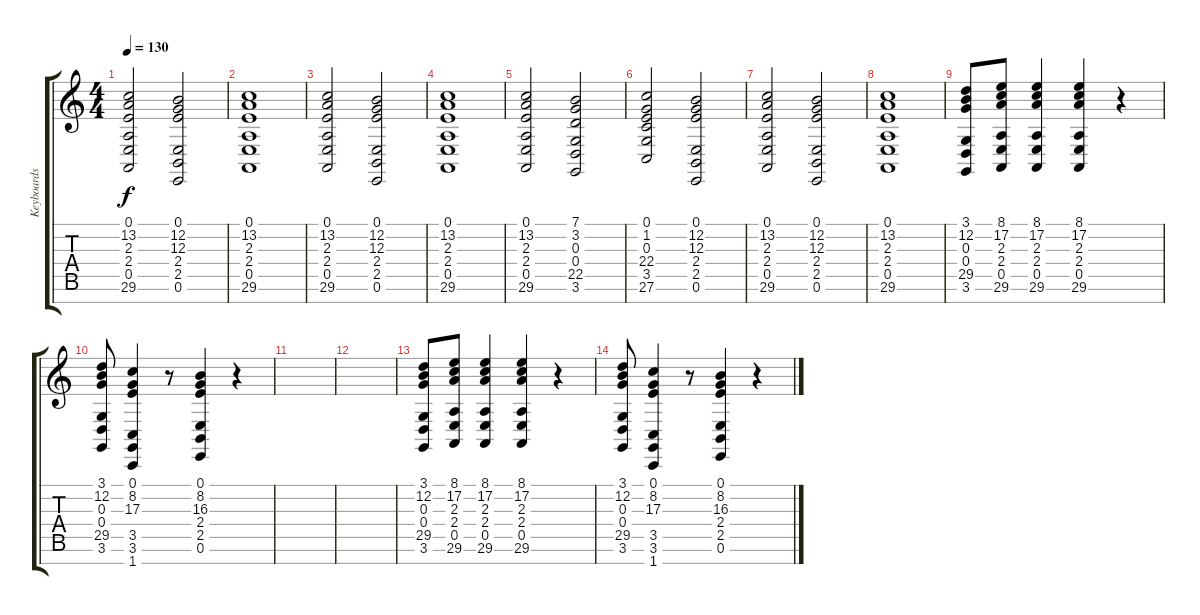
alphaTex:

\track ("Keyboards" "Keyboards") {instrument synthstrings2}
\staff {score tabs}
\tuning (E4 B3 G3 D3 A2 E2 B1) {hide}
\ts (4 4)
\tempo 130
\clef g2
\ks c
(0.1 13.2 2.3 2.4 0.5 29.6).2{dy f volume 12} (0.1 12.2 12.3 2.4 2.5 0.6).2 |
(0.1 13.2 2.3 2.4 0.5 29.6).1 |
(0.1 13.2 2.3 2.4 0.5 29.6).2 (0.1 12.2 12.3 2.4 2.5 0.6).2 |
(0.1 13.2 2.3 2.4 0.5 29.6).1 |
(0.1 13.2 2.3 2.4 0.5 29.6).2 (7.1 3.2 0.3 0.4 22.5 3.6).2 |
(0.1 1.2 0.3 22.4 3.5 27.6).2 (0.1 12.2 12.3 2.4 2.5 0.6).2 |
(0.1 13.2 2.3 2.4 0.5 29.6).2 (0.1 12.2 12.3 2.4 2.5 0.6).2 |
(0.1 13.2 2.3 2.4 0.5 29.6).1 |
(3.1 12.2 0.3 0.4 29.5 3.6).8{volume 12} (8.1 17.2 2.3 2.4 0.5 29.6).8 (8.1 17.2 2.3 2.4 0.5 29.6).4 (8.1 17.2 2.3 2.4 0.5 29.6).4 r.4 |
(3.1 12.2 0.3 0.4 29.5 3.6).8 (0.1 8.2 17.3 3.5 3.6 1.7).4 r.8 (0.1 8.2 16.3 2.4 2.5 0.6).4 r.4 |
|
|
(3.1 12.2 0.3 0.4 29.5 3.6).8 (8.1 17.2 2.3 2.4 0.5 29.6).8 (8.1 17.2 2.3 2.4 0.5 29.6).4 (8.1 17.2 2.3 2.4 0.5 29.6).4 r.4 |
(3.1 12.2 0.3 0.4 29.5 3.6).8 (0.1 8.2 17.3 3.5 3.6 1.7).4 r.8 (0.1 8.2 16.3 2.4 2.5 0.6).4 r.4
